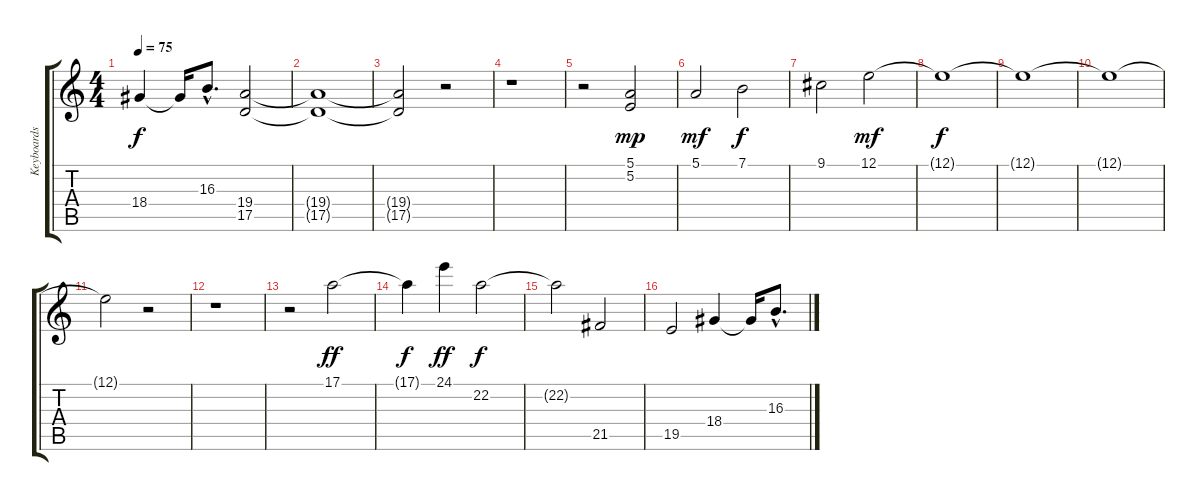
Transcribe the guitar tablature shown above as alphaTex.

\track ("Keyboards" "Keyboards") {instrument synthstrings1}
\staff {score tabs}
\tuning (E4 B3 G3 D3 A2 E2) {hide}
\ts (4 4)
\tempo 75
\clef g2
\ks c
18.4.4{dy f} 18.4{t}.16 16.3{hac}.8{d} (19.4 17.5).2 |
(19.4{t} 17.5{t}).1 |
(19.4{t} 17.5{t}).2 r.2 |
r.1 |
r.2 (5.1 5.2).2{dy mp} |
5.1.2{dy mf} 7.1.2{dy f} |
9.1.2 12.1.2{dy mf} |
12.1{t}.1{dy f} |
12.1{t}.1 |
12.1{t}.1 |
12.1{t}.2 r.2 |
r.1 |
r.2 17.1.2{dy ff} |
17.1{t}.4{dy f} 24.1.4{dy ff} 22.2.2{dy f} |
22.2{t}.2 21.5.2 |
19.5.2 18.4.4 18.4{t}.16 16.3{hac}.8{d}
